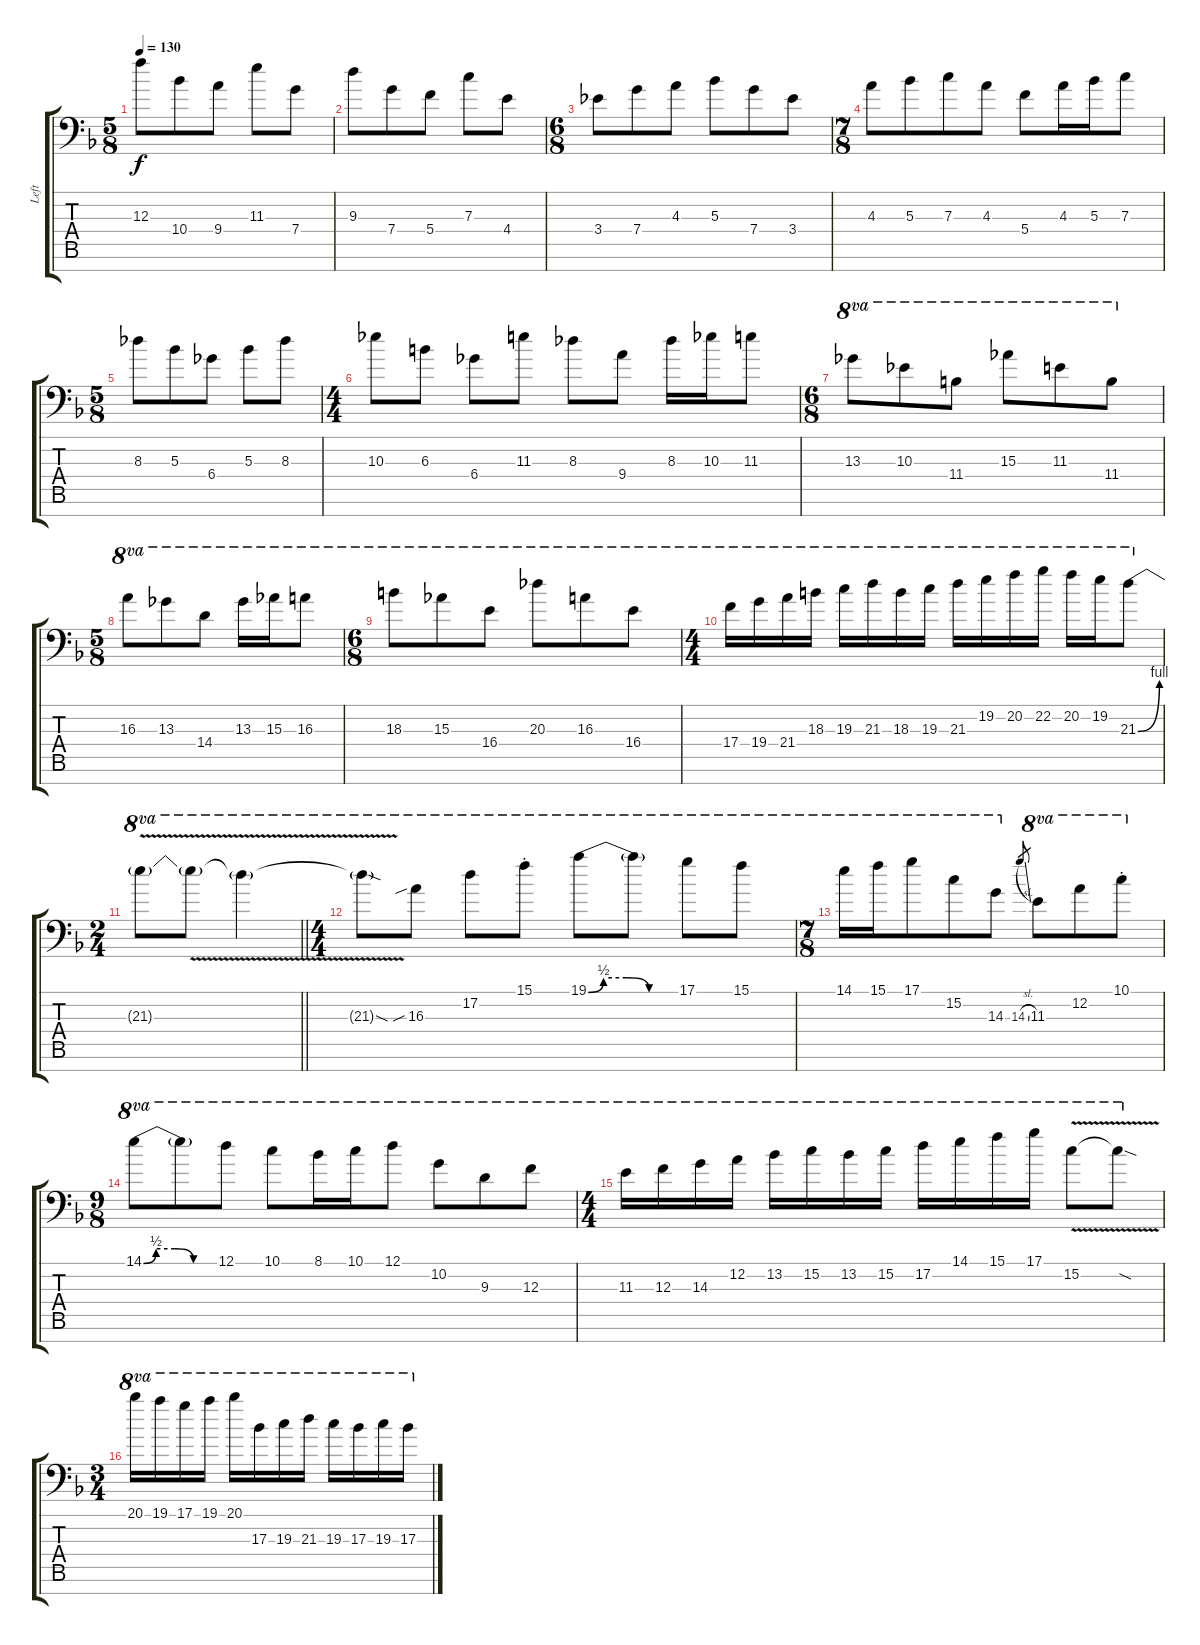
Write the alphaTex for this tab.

\track ("Left" "Left") {instrument distortionguitar}
\staff {score tabs}
\tuning (D4 A3 F3 C3 G2 D2 A1) {hide}
\ts (5 8)
\tempo 130
\clef f4
\ks f
12.3.8{dy f} 10.4.8 9.4.8 11.3.8 7.4.8 |
9.3.8 7.4.8 5.4.8 7.3.8 4.4.8 |
\ts (6 8)
3.4.8 7.4.8 4.3.8 5.3.8 7.4.8 3.4.8 |
\ts (7 8)
4.3.8 5.3.8 7.3.8 4.3.8 5.4.8 4.3.16 5.3.16 7.3.8 |
\ts (5 8)
8.3.8 5.3.8 6.4.8 5.3.8 8.3.8 |
\ts (4 4)
10.3.8 6.3.8 6.4.8 11.3.8 8.3.8 9.4.8 8.3.16 10.3.16 11.3.8 |
\ts (6 8)
13.3.8{ot 8va} 10.3.8{ot 8va} 11.4.8{ot 8va} 15.3.8{ot 8va} 11.3.8{ot 8va} 11.4.8{ot 8va} |
\ts (5 8)
16.3.8{ot 8va} 13.3.8{ot 8va} 14.4.8{ot 8va} 13.3.16{ot 8va} 15.3.16{ot 8va} 16.3.8{ot 8va} |
\ts (6 8)
18.3.8{ot 8va} 15.3.8{ot 8va} 16.4.8{ot 8va} 20.3.8{ot 8va} 16.3.8{ot 8va} 16.4.8{ot 8va} |
\ts (4 4)
17.4.16{ot 8va} 19.4.16{ot 8va} 21.4.16{ot 8va} 18.3.16{ot 8va} 19.3.16{ot 8va} 21.3.16{ot 8va} 18.3.16{ot 8va} 19.3.16{ot 8va} 21.3.16{ot 8va} 19.2.16{ot 8va} 20.2.16{ot 8va} 22.2.16{ot 8va} 20.2.16{ot 8va} 19.2.16{ot 8va} 21.3{be (bend 0 0 60 4)}.8{ot 8va} |
\ts (2 4)
\barLineRight lightlight
21.3{v t}.8{ot 8va} 21.3{v t}.8{ot 8va} 21.3{v t}.4{ot 8va} |
\ts (4 4)
21.3{sod t}.8{ot 8va} 16.3{sib}.8{ot 8va} 17.2.8{ot 8va} 15.1{st}.8{ot 8va} 19.1{be (custom 0 0 10 2 25 2 40 0 60 0)}.8{ot 8va} 19.1{t}.8{ot 8va} 17.1.8{ot 8va} 15.1.8{ot 8va} |
\ts (7 8)
14.1.16{ot 8va} 15.1.16{ot 8va} 17.1.8{ot 8va} 15.2.8{ot 8va} 14.3.8{ot 8va} 14.3{sl}.8{gr} 11.3.8{ot 8va} 12.2.8{ot 8va} 10.1{st}.8{ot 8va} |
\ts (9 8)
14.1{be (custom 0 0 10 2 25 2 40 0 60 0)}.8{ot 8va} 14.1{t}.8{ot 8va} 12.1.8{ot 8va} 10.1.8{ot 8va} 8.1.16{ot 8va} 10.1.16{ot 8va} 12.1.8{ot 8va} 10.2.8{ot 8va} 9.3.8{ot 8va} 12.3.8{ot 8va} |
\ts (4 4)
11.3.16{ot 8va} 12.3.16{ot 8va} 14.3.16{ot 8va} 12.2.16{ot 8va} 13.2.16{ot 8va} 15.2.16{ot 8va} 13.2.16{ot 8va} 15.2.16{ot 8va} 17.2.16{ot 8va} 14.1.16{ot 8va} 15.1.16{ot 8va} 17.1.16{ot 8va} 15.2{v}.8{ot 8va} 15.2{sod t}.8{ot 8va} |
\ts (3 4)
20.1.16{ot 8va} 19.1.16{ot 8va} 17.1.16{ot 8va} 19.1.16{ot 8va} 20.1.16{ot 8va} 17.3.16{ot 8va} 19.3.16{ot 8va} 21.3.16{ot 8va} 19.3.16{ot 8va} 17.3.16{ot 8va} 19.3.16{ot 8va} 17.3.16{ot 8va}
